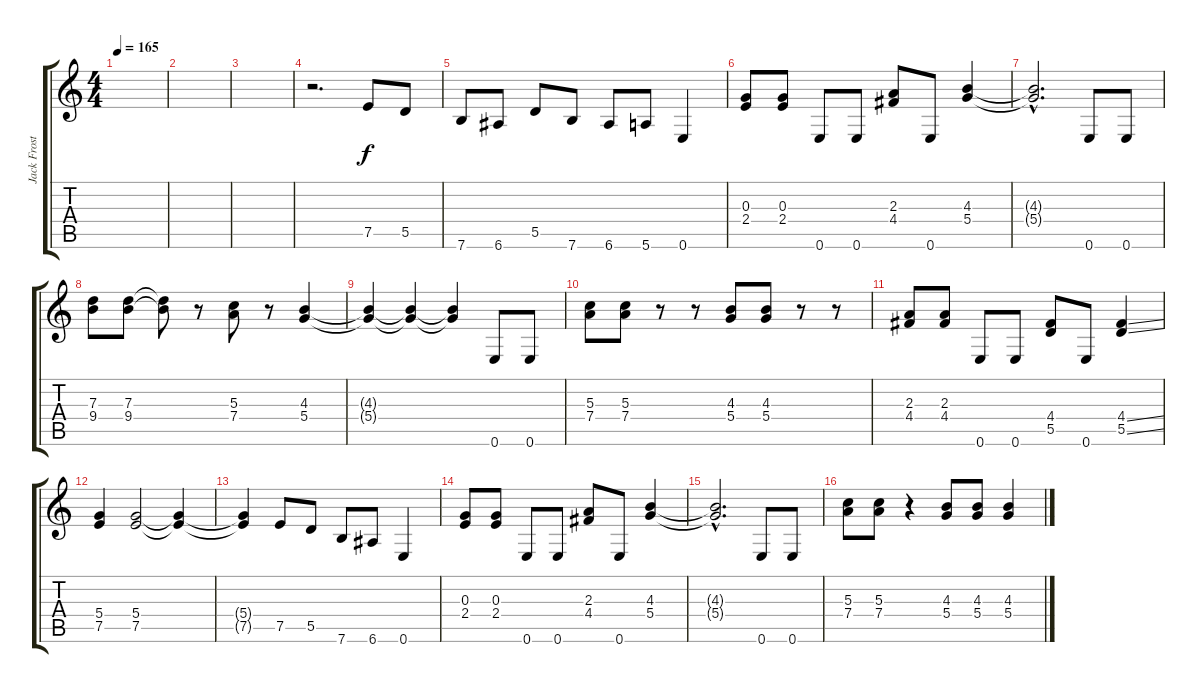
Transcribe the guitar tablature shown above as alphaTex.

\track ("Jack Frost" "Jack Frost") {instrument distortionguitar}
\staff {score tabs}
\tuning (E4 B3 G3 D3 A2 E2) {hide}
\ts (4 4)
\tempo 165
\clef g2
\ks c
|
|
|
r.2{d} 7.5.8 5.5.8 |
7.6.8 6.6.8 5.5.8 7.6.8 6.6.8 5.6.8 0.6.4 |
(0.3 2.4).8 (0.3 2.4).8 0.6.8 0.6.8 (2.3 4.4).8 0.6.8 (4.3 5.4).4 |
(4.3{hac t} 5.4{hac t}).2{d} 0.6.8 0.6.8 |
(7.3 9.4).8 (7.3 9.4).8 (7.3{t} 9.4{t}).8 r.8 (5.3 7.4).8 r.8 (4.3 5.4).4 |
(4.3{t} 5.4{t}).4 (4.3{t} 5.4{t}).4 (4.3{t} 5.4{t}).4 0.6.8 0.6.8 |
(5.3 7.4).8 (5.3 7.4).8 r.8 r.8 (4.3 5.4).8 (4.3 5.4).8 r.8 r.8 |
(2.3 4.4).8 (2.3 4.4).8 0.6.8 0.6.8 (4.4 5.5).8 0.6.8 (4.4{ss} 5.5{ss}).4 |
(5.4 7.5).4 (5.4 7.5).2 (5.4{t} 7.5{t}).4 |
(5.4{t} 7.5{t}).4 7.5.8 5.5.8 7.6.8 6.6.8 0.6.4 |
(0.3 2.4).8 (0.3 2.4).8 0.6.8 0.6.8 (2.3 4.4).8 0.6.8 (4.3 5.4).4 |
(4.3{hac t} 5.4{hac t}).2{d} 0.6.8 0.6.8 |
(5.3 7.4).8 (5.3 7.4).8 r.4 (4.3 5.4).8 (4.3 5.4).8 (4.3 5.4).4
